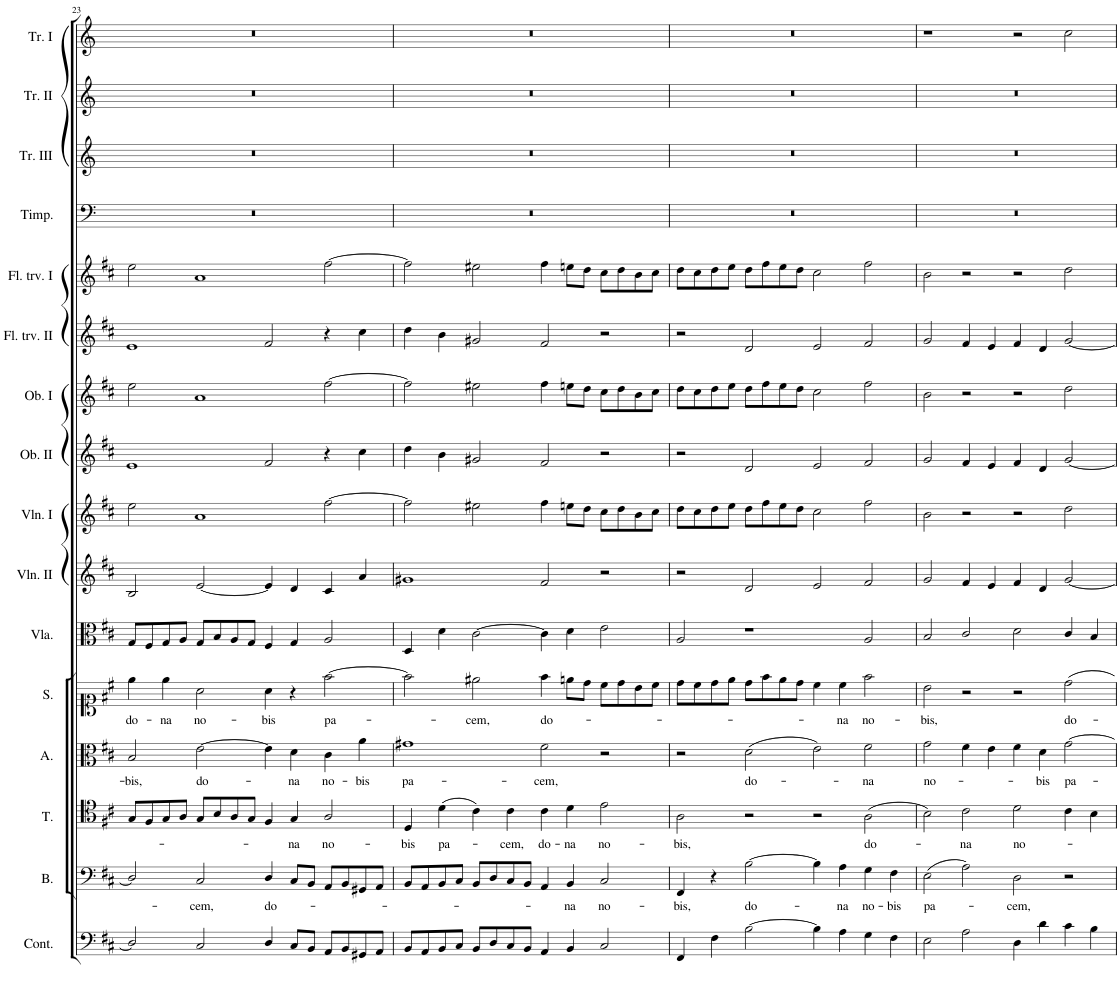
**kern	**kern	**kern	**text	**kern	**text	**kern	**text	**kern	**text	**kern	**kern	**kern	**kern	**kern	**kern	**kern	**kern	**kern	**kern	**kern
*part17	*part16	*part15	*part15	*part14	*part14	*part13	*part13	*part12	*part12	*part11	*part10	*part9	*part8	*part7	*part6	*part5	*part4	*part3	*part2	*part1
*staff17	*staff16	*staff15	*staff15	*staff14	*staff14	*staff13	*staff13	*staff12	*staff12	*staff11	*staff10	*staff9	*staff8	*staff7	*staff6	*staff5	*staff4	*staff3	*staff2	*staff1
*I"Continuo	*I"Continuo	*I"Basso	*	*I"Tenore	*	*I"Alto	*	*I"Soprano	*	*I"Viola	*I"Violino II	*I"Violino I	*I"Oboe II	*I"Oboe I	*I"Flauto traverso II	*I"Flauto traverso I	*I"Timpani	*I"Tromba III	*I"Tromba II	*I"Tromba I
*I'Cont.	*I'Cont.	*I'B.	*	*I'T.	*	*I'A.	*	*I'S.	*	*I'Vla.	*I'Vln. II	*I'Vln. I	*I'Ob. II	*I'Ob. I	*I'Fl. trv. II	*I'Fl. trv. I	*I'Timp.	*I'Tr. III	*I'Tr. II	*I'Tr. I
!!LO:PB:g=z
*clefF4	*clefF4	*clefF4	*	*clefC4	*	*clefC3	*	*clefC1	*	*clefC3	*clefG2	*clefG2	*clefG2	*clefG2	*clefG2	*clefG2	*clefF4	*clefG2	*clefG2	*clefG2
*	*	*	*	*	*	*	*	*	*	*	*	*	*	*	*	*	*Trd-1c-2	*Trd-1c-2	*Trd-1c-2	*Trd-1c-2
*k[f#c#]	*k[f#c#]	*k[f#c#]	*	*k[f#c#]	*	*k[f#c#]	*	*k[f#c#]	*	*k[f#c#]	*k[f#c#]	*k[f#c#]	*k[f#c#]	*k[f#c#]	*k[f#c#]	*k[f#c#]	*k[]	*k[]	*k[]	*k[]
*M4/2	*M4/2	*M4/2	*	*M4/2	*	*M4/2	*	*M4/2	*	*M4/2	*M4/2	*M4/2	*M4/2	*M4/2	*M4/2	*M4/2	*M4/2	*M4/2	*M4/2	*M4/2
*met(c|)	*met(c|)	*met(c|)	*	*met(c|)	*	*met(c|)	*	*met(c|)	*	*met(c|)	*met(c|)	*met(c|)	*met(c|)	*met(c|)	*met(c|)	*met(c|)	*met(c|)	*met(c|)	*met(c|)	*met(c|)
=23	=23	=23	=23	=23	=23	=23	=23	=23	=23	=23	=23	=23	=23	=23	=23	=23	=23	=23	=23	=23
!	!	!	!	!	!	!	!LO:LY:b	!	!LO:LY:b	!	!	!	!	!	!	!	!	!	!	!
*	*	*	*	*	*	*	*	*	*	*	*	*	*	*	*	*	*^	*^	*^	*
2D]	2D/]	2D/]	.	8G/L	.	2B/	-bis,	4ee\	do-	8G/L	2B/	2ee\	1e	2ee\	1e	2ee\	0r	4c	0r	4c	0r	4c	0r
.	.	.	.	8F#/	.	.	.	.	.	8F#/	.	.	.	.	.	.	.	.	.	.	.	.	.
!	!	!	!	!	!	!	!	!	!LO:LY:b	!	!	!	!	!	!	!	!	!	!	!	!	!	!
.	.	.	.	8G/	.	.	.	4ee\	-na	8G/	.	.	.	.	.	.	.	1..ryy	.	1..ryy	.	1..ryy	.
.	.	.	.	8A/J	.	.	.	.	.	8A/J	.	.	.	.	.	.	.	.	.	.	.	.	.
!	!	!	!LO:LY:b	!	!	!	!LO:LY:b	!	!LO:LY:b	!	!	!	!	!	!	!	!	!	!	!	!	!	!
2C#	2C#/	2C#/	-cem,	8G/L	.	[2e\	do-	2a\	no-	8G/L	[2e/	1a	.	1a	.	1a	.	.	.	.	.	.	.
.	.	.	.	8B/	.	.	.	.	.	8B/	.	.	.	.	.	.	.	.	.	.	.	.	.
.	.	.	.	8A/	.	.	.	.	.	8A/	.	.	.	.	.	.	.	.	.	.	.	.	.
.	.	.	.	8G/J	.	.	.	.	.	8G/J	.	.	.	.	.	.	.	.	.	.	.	.	.
!	!	!	!LO:LY:b	!	!	!	!	!	!LO:LY:b	!	!	!	!	!	!	!	!	!	!	!	!	!	!
4D	4D/	4D/	do-	4F#/	.	4e\]	.	4a\	-bis	4F#/	4e/]	.	2f#/	.	2f#/	.	.	.	.	.	.	.	.
!	!	!	!	!	!LO:LY:b	!	!LO:LY:b	!	!	!	!	!	!	!	!	!	!	!	!	!	!	!	!
8C#/L	8C#/L	8C#/L	.	4G/	-na	4d\	-na	4r	.	4G/	4d/	.	.	.	.	.	.	.	.	.	.	.	.
8BB/J	8BB/J	8BB/J	.	.	.	.	.	.	.	.	.	.	.	.	.	.	.	.	.	.	.	.	.
!	!	!	!	!	!LO:LY:b	!	!LO:LY:b	!	!LO:LY:b	!	!	!	!	!	!	!	!	!	!	!	!	!	!
8AA/L	8AA/L	8AA/L	.	2A/	no-	4c#\	no-	[2ff#\	pa-	2A/	4c#/	[2ff#\	4r	[2ff#\	4r	[2ff#\	.	.	.	.	.	.	.
8BB/	8BB/	8BB/	.	.	.	.	.	.	.	.	.	.	.	.	.	.	.	.	.	.	.	.	.
!	!	!	!	!	!	!	!LO:LY:b	!	!	!	!	!	!	!	!	!	!	!	!	!	!	!	!
8GG#X/	8GG#X/	8GG#X/	.	.	.	4a\	-bis	.	.	.	4a/	.	4cc#\	.	4cc#\	.	.	.	.	.	.	.	.
8AA/J	8AA/J	8AA/J	.	.	.	.	.	.	.	.	.	.	.	.	.	.	.	.	.	.	.	.	.
*	*	*	*	*	*	*	*	*	*	*	*	*	*	*	*	*	*v	*v	*	*	*v	*v	*
*	*	*	*	*	*	*	*	*	*	*	*	*	*	*	*	*	*	*v	*v	*	*
=24	=24	=24	=24	=24	=24	=24	=24	=24	=24	=24	=24	=24	=24	=24	=24	=24	=24	=24	=24	=24
!	!	!	!	!	!LO:LY:b	!	!LO:LY:b	!	!	!	!	!	!	!	!	!	!	!	!	!
8BB/L	8BB/L	8BB/L	.	4D/	-bis	1g#X	pa-	2ff#\]	.	4D/	1g#X	2ff#\]	4dd\	2ff#\]	4dd\	2ff#\]	0r	0r	0r	0r
8AA/	8AA/	8AA/	.	.	.	.	.	.	.	.	.	.	.	.	.	.	.	.	.	.
!	!	!	!	!	!LO:LY:b	!	!	!	!	!	!	!	!	!	!	!	!	!	!	!
8BB/	8BB/	8BB/	.	(4d\	pa-	.	.	.	.	4d\	.	.	4b\	.	4b\	.	.	.	.	.
8C#/J	8C#/J	8C#/J	.	.	.	.	.	.	.	.	.	.	.	.	.	.	.	.	.	.
!	!	!	!	!	!	!	!	!	!LO:LY:b	!	!	!	!	!	!	!	!	!	!	!
8BB/L	8BB/L	8BB/L	.	4c#\)	.	.	.	2ee#X\	-cem,	[2c#\	.	2ee#X\	2g#X/	2ee#X\	2g#X/	2ee#X\	.	.	.	.
8D/	8D/	8D/	.	.	.	.	.	.	.	.	.	.	.	.	.	.	.	.	.	.
!	!	!	!	!	!LO:LY:b	!	!	!	!	!	!	!	!	!	!	!	!	!	!	!
8C#/	8C#/	8C#/	.	4c#\	-cem,	.	.	.	.	.	.	.	.	.	.	.	.	.	.	.
8BB/J	8BB/J	8BB/J	.	.	.	.	.	.	.	.	.	.	.	.	.	.	.	.	.	.
!	!	!	!	!	!LO:LY:b	!	!LO:LY:b	!	!LO:LY:b	!	!	!	!	!	!	!	!	!	!	!
4AA	4AA/	4AA/	.	4c#\	do-	2f#\	-cem,	4ff#\	do-	4c#\]	2f#/	4ff#\	2f#/	4ff#\	2f#/	4ff#\	.	.	.	.
!	!	!	!LO:LY:b	!	!LO:LY:b	!	!	!	!	!	!	!	!	!	!	!	!	!	!	!
4BB	4BB/	4BB/	-na	4d\	-na	.	.	8een\L	.	4d\	.	8een\L	.	8een\L	.	8een\L	.	.	.	.
.	.	.	.	.	.	.	.	8dd\J	.	.	.	8dd\J	.	8dd\J	.	8dd\J	.	.	.	.
!	!	!	!LO:LY:b	!	!LO:LY:b	!	!	!	!	!	!	!	!	!	!	!	!	!	!	!
2C#	2C#/	2C#/	no-	2e\	no-	2r	.	8cc#\L	.	2e\	2r	8cc#\L	2r	8cc#\L	2r	8cc#\L	.	.	.	.
.	.	.	.	.	.	.	.	8dd\	.	.	.	8dd\	.	8dd\	.	8dd\	.	.	.	.
.	.	.	.	.	.	.	.	8b\	.	.	.	8b\	.	8b\	.	8b\	.	.	.	.
.	.	.	.	.	.	.	.	8cc#\J	.	.	.	8cc#\J	.	8cc#\J	.	8cc#\J	.	.	.	.
=25	=25	=25	=25	=25	=25	=25	=25	=25	=25	=25	=25	=25	=25	=25	=25	=25	=25	=25	=25	=25
!	!	!	!LO:LY:b	!	!LO:LY:b	!	!	!	!	!	!	!	!	!	!	!	!	!	!	!
4FF#	4FF#/	4FF#/	-bis,	2A\	-bis,	2r	.	8dd\L	.	2A/	2r	8dd\L	2r	8dd\L	2r	8dd\L	0r	0r	0r	0r
.	.	.	.	.	.	.	.	8cc#\	.	.	.	8cc#\	.	8cc#\	.	8cc#\	.	.	.	.
4F#	4F#\	4r	.	.	.	.	.	8dd\	.	.	.	8dd\	.	8dd\	.	8dd\	.	.	.	.
.	.	.	.	.	.	.	.	8ee\J	.	.	.	8ee\J	.	8ee\J	.	8ee\J	.	.	.	.
!	!	!	!LO:LY:b	!	!	!	!LO:LY:b	!	!	!	!	!	!	!	!	!	!	!	!	!
[2B	[2B\	[2B\	do-	2r	.	(2d\	do-	8dd\L	.	1r	2d/	8dd\L	2d/	8dd\L	2d/	8dd\L	.	.	.	.
.	.	.	.	.	.	.	.	8ff#\	.	.	.	8ff#\	.	8ff#\	.	8ff#\	.	.	.	.
.	.	.	.	.	.	.	.	8ee\	.	.	.	8ee\	.	8ee\	.	8ee\	.	.	.	.
.	.	.	.	.	.	.	.	8dd\J	.	.	.	8dd\J	.	8dd\J	.	8dd\J	.	.	.	.
4B]	4B\]	4B\]	.	2r	.	2e\)	.	4cc#\	.	.	2e/	2cc#\	2e/	2cc#\	2e/	2cc#\	.	.	.	.
!	!	!	!LO:LY:b	!	!	!	!	!	!LO:LY:b	!	!	!	!	!	!	!	!	!	!	!
4A	4A\	4A\	-na	.	.	.	.	4cc#\	-na	.	.	.	.	.	.	.	.	.	.	.
!	!	!	!LO:LY:b	!	!LO:LY:b	!	!LO:LY:b	!	!LO:LY:b	!	!	!	!	!	!	!	!	!	!	!
4G	4G\	4G\	no-	(2A\	do-	2f#\	-na	2ff#\	no-	2A/	2f#/	2ff#\	2f#/	2ff#\	2f#/	2ff#\	.	.	.	.
!	!	!	!LO:LY:b	!	!	!	!	!	!	!	!	!	!	!	!	!	!	!	!	!
4F#	4F#\	4F#\	-bis	.	.	.	.	.	.	.	.	.	.	.	.	.	.	.	.	.
=26	=26	=26	=26	=26	=26	=26	=26	=26	=26	=26	=26	=26	=26	=26	=26	=26	=26	=26	=26	=26
!	!	!	!LO:LY:b	!	!	!	!LO:LY:b	!	!LO:LY:b	!	!	!	!	!	!	!	!	!	!	!
2E	2E\	(2E\	pa-	2B\)	.	2g\	no-	2b\	-bis,	2B/	2g/	2b\	2g/	2b\	2g/	2b\	0r	0r	0r	1r
!	!	!	!	!	!LO:LY:b	!	!	!	!	!	!	!	!	!	!	!	!	!	!	!
2A	2A\	2A\)	.	2c#\	-na	4f#\	.	2r	.	2c#/	4f#/	2r	4f#/	2r	4f#/	2r	.	.	.	.
.	.	.	.	.	.	4e\	.	.	.	.	4e/	.	4e/	.	4e/	.	.	.	.	.
!	!	!	!LO:LY:b	!	!LO:LY:b	!	!	!	!	!	!	!	!	!	!	!	!	!	!	!
4D	4D\	2D\	-cem,	2d\	no-	4f#\	.	2r	.	2d\	4f#/	2r	4f#/	2r	4f#/	2r	.	.	.	2r
!	!	!	!	!	!	!	!LO:LY:b	!	!	!	!	!	!	!	!	!	!	!	!	!
4d	4d\	.	.	.	.	4d\	-bis	.	.	.	4d/	.	4d/	.	4d/	.	.	.	.	.
!	!	!	!	!	!	!	!LO:LY:b	!	!LO:LY:b	!	!	!	!	!	!	!	!	!	!	!
4c#	4c#\	2r	.	4c#\	.	[2g\	pa-	2dd\	do-	4c#/	[2g/	2dd\	[2g/	2dd\	[2g/	2dd\	.	.	.	2cc\
4B	4B\	.	.	4B\	.	.	.	.	.	4B/	.	.	.	.	.	.	.	.	.	.
=	=	=	=	=	=	=	=	=	=	=	=	=	=	=	=	=	=	=	=	=
*-	*-	*-	*-	*-	*-	*-	*-	*-	*-	*-	*-	*-	*-	*-	*-	*-	*-	*-	*-	*-
